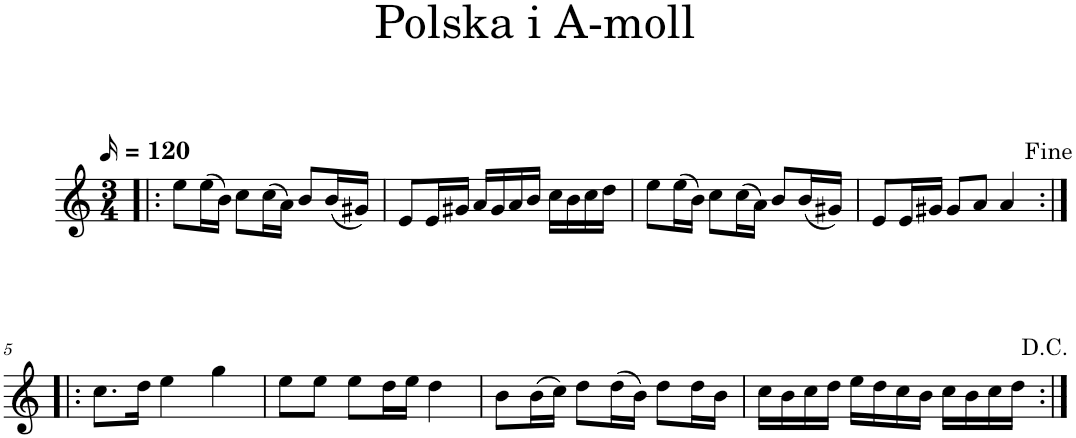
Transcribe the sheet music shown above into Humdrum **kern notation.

**kern
*part1
*staff1
*I"Piano
*I'Pno
*clefG2
*k[]
*M3/4
*MM30
=1!|:
8ee\L
(16ee\L
16b\JJ)
8cc\L
(16cc\L
16a\JJ)
8b/L
(16b/L
16g#X/JJ)
=2
8e/L
16e/L
16g#X/JJ
16a/LL
16g#/
16a/
16b/JJ
16cc\LL
16b\
16cc\
16dd\JJ
=3
8ee\L
(16ee\L
16b\JJ)
8cc\L
(16cc\L
16a\JJ)
8b/L
(16b/L
16g#X/JJ)
=4
8e/L
16e/L
16g#X/JJ
8g#/L
8a/J
4a/
!!LO:LB:g=z
=5:|!|:
8.cc\L
16dd\Jk
4ee\
4gg\
=6
8ee\L
8ee\J
8ee\L
16dd\L
16ee\JJ
4dd\
=7
8b\L
(16b\L
16cc\JJ)
8dd\L
(16dd\L
16b\JJ)
8dd\L
16dd\L
16b\JJ
=8
16cc\LL
16b\
16cc\
16dd\JJ
16ee\LL
16dd\
16cc\
16b\JJ
16cc\LL
16b\
16cc\
16dd\JJ
=:|!
*-
